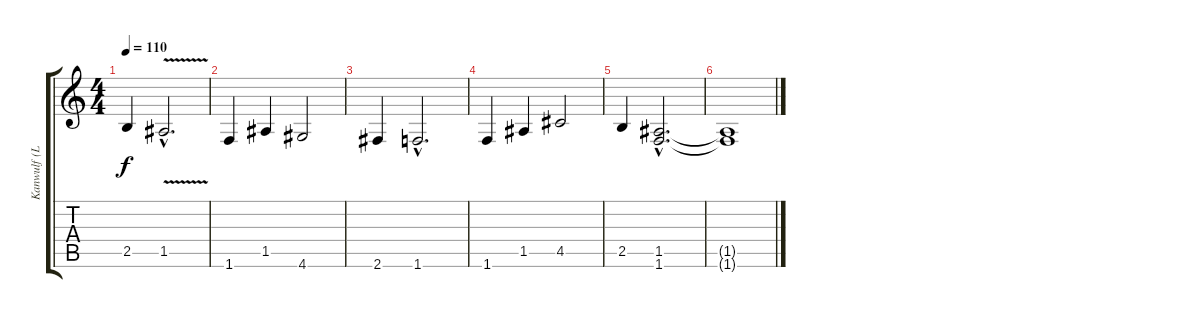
\track ("Kanwulf (L Guitar)" "Kanwulf (L") {instrument overdrivenguitar}
\staff {score tabs}
\tuning (E4 B3 G3 D3 A2 E2) {hide}
\ts (4 4)
\tempo 110
\clef g2
\ks c
2.5.4{dy f} 1.5{v hac}.2{d} |
1.6.4 1.5.4 4.6.2 |
2.6.4 1.6{hac}.2{d} |
1.6.4 1.5.4 4.5.2 |
2.5.4 (1.5{hac} 1.6{hac}).2{d} |
(1.5{t} 1.6{t}).1
